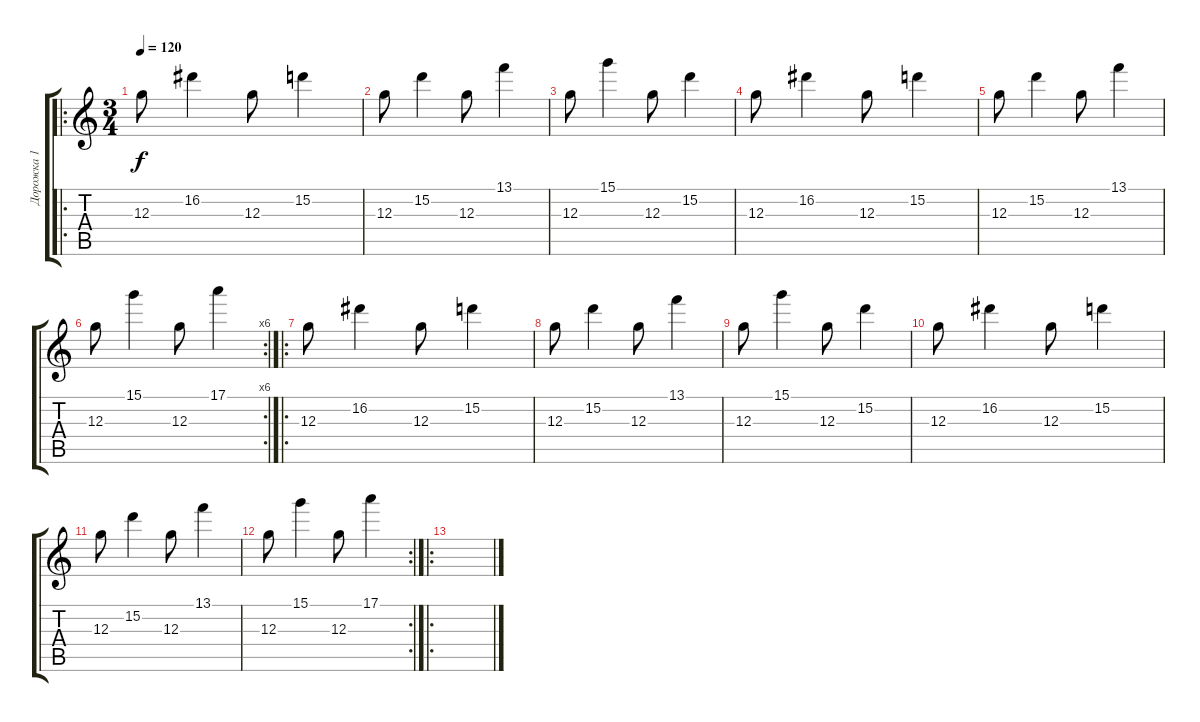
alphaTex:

\track ("Дорожка 1" "Дорожка 1") {instrument electricguitarjazz}
\staff {score tabs}
\tuning (E4 B3 G3 D3 A2 E2) {hide}
\ro
\ts (3 4)
\tempo 120
\clef g2
\ks c
12.3.8{dy f instrument electricguitarjazz} 16.2.4 12.3.8 15.2.4 |
12.3.8 15.2.4 12.3.8 13.1.4 |
12.3.8 15.1.4 12.3.8 15.2.4 |
12.3.8 16.2.4 12.3.8 15.2.4 |
12.3.8 15.2.4 12.3.8 13.1.4 |
\rc 6
12.3.8 15.1.4 12.3.8 17.1.4 |
\ro
12.3.8 16.2.4 12.3.8 15.2.4 |
12.3.8 15.2.4 12.3.8 13.1.4 |
12.3.8 15.1.4 12.3.8 15.2.4 |
12.3.8 16.2.4 12.3.8 15.2.4 |
12.3.8 15.2.4 12.3.8 13.1.4 |
\rc 2
12.3.8 15.1.4 12.3.8 17.1.4 |
\ro
